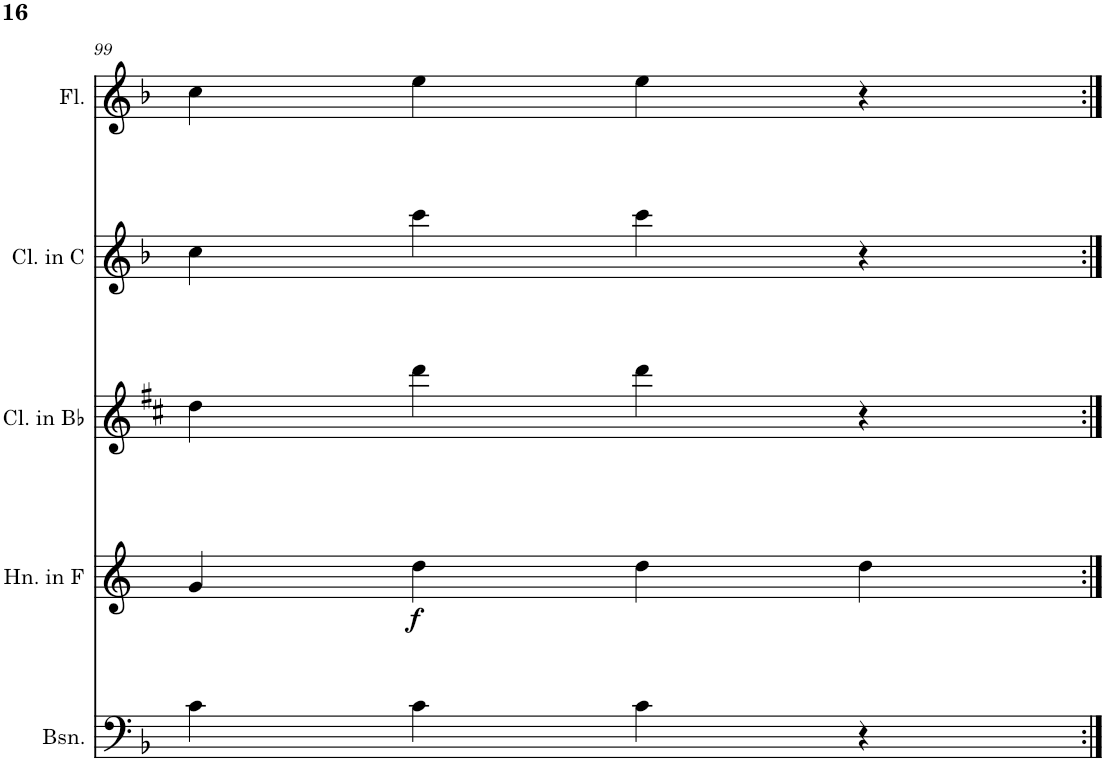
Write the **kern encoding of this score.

**kern	**kern	**dynam	**kern	**kern	**kern
*part5	*part4	*part4	*part3	*part2	*part1
*staff5	*staff4	*staff4	*staff3	*staff2	*staff1
*I"Bassoon	*I"Horn in F	*	*I"Clarinet in Bb	*I"Clarinet in C	*I"Flute
*I'Bsn.	*I'Hn. in F	*	*I'Cl. in Bb	*I'Cl. in C	*I'Fl.
!!LO:PB:g=z
*clefF4	*clefG2	*	*clefG2	*clefG2	*clefG2
*	*Trd4c7	*	*Trd1c2	*Trd1c2	*
*k[b-]	*k[]	*	*k[f#c#]	*k[b-]	*k[b-]
*M4/4	*M4/4	*	*M4/4	*M4/4	*M4/4
=99	=99	=99	=99	=99	=99
4c\	4g/	.	4dd\	4cc\	4cc\
!	!	!LO:DY:b	!	!	!
4c\	4dd\	f	4ddd\	4ccc\	4ee\
4c\	4dd\	.	4ddd\	4ccc\	4ee\
4r	4dd\	.	4r	4r	4r
=:|!	=:|!	=:|!	=:|!	=:|!	=:|!
*-	*-	*-	*-	*-	*-
